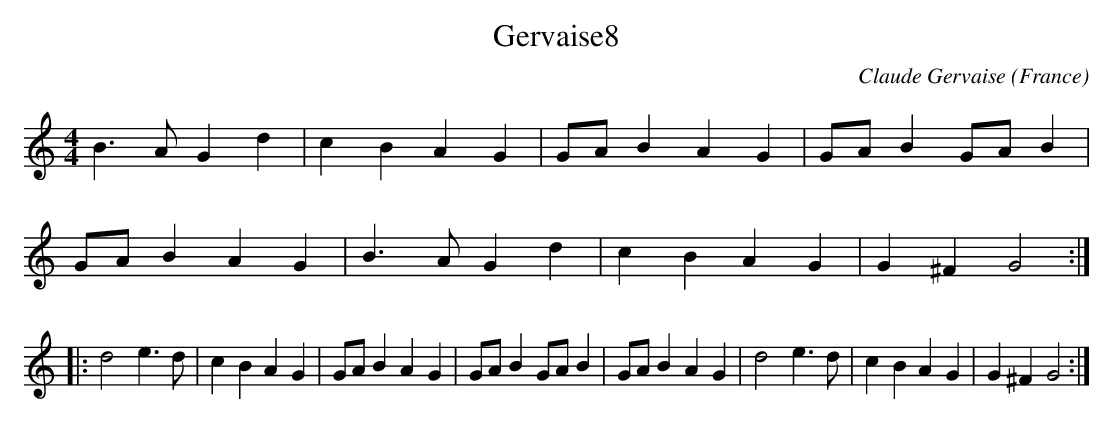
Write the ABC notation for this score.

X:1a
T:Gervaise8
C:Claude Gervaise
L:1/8
M:4/4
O:France
K:C major
B3A G2d2|c2B2A2G2|GA B2A2G2|GA B2GA B2|
GA B2A2G2|B3A G2d2|c2B2A2G2|G2^F2G4:|
|:d4e3d|c2B2A2G2|GA B2A2G2|GA B2GA B2|GA B2A2G2|d4e3d|c2B2A2G2|G2^F2G4:|
